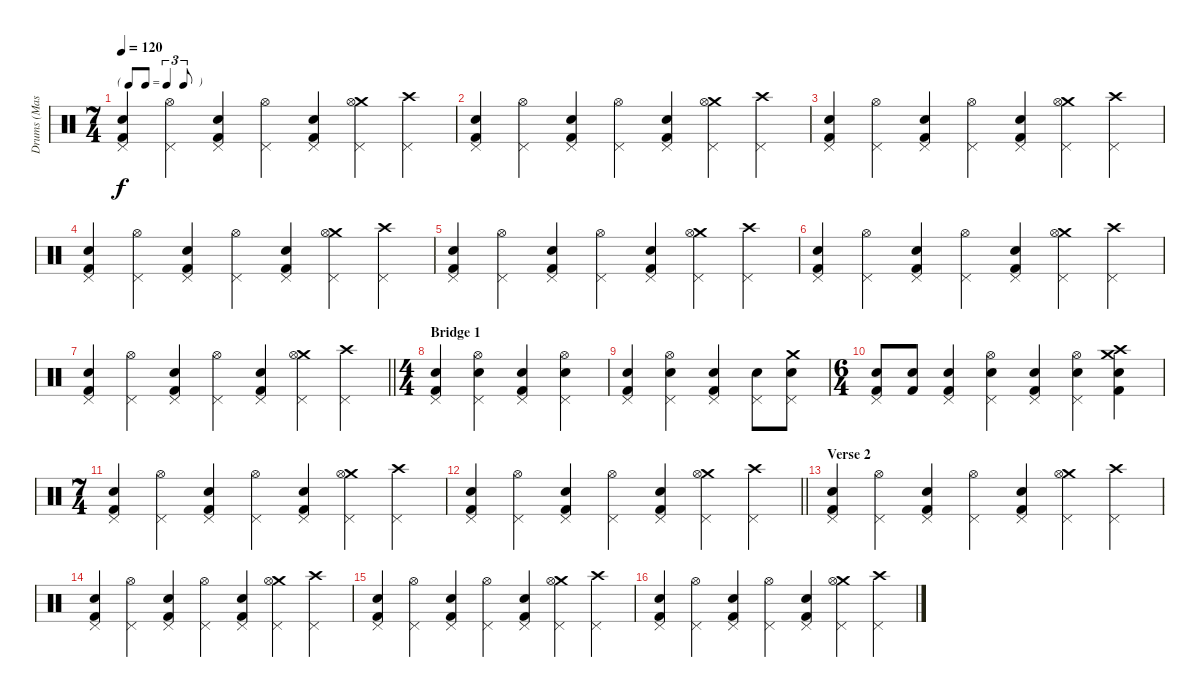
\track ("Drums (Mason)" "Drums (Mas") {instrument percussion}
\staff {score}
\articulation defaults
\ts (7 4)
\tf triplet8th
\tempo 120
\clef neutral
\ks c
("Kick (hit) 2" "Snare (hit) 2" "Pedal Hi-Hat (hit)").4{dy f} ("Hi-Hat (open)" "Pedal Hi-Hat (hit)").4 ("Kick (hit) 2" "Snare (hit) 2" "Pedal Hi-Hat (hit)").4 ("Hi-Hat (open)" "Pedal Hi-Hat (hit)").4 ("Kick (hit) 2" "Snare (hit) 2" "Pedal Hi-Hat (hit)").4 ("Crash medium (hit)" "Hi-Hat (open)" "Pedal Hi-Hat (hit)").4 ("Crash high (hit)" "Pedal Hi-Hat (hit)").4 |
("Kick (hit) 2" "Snare (hit) 2" "Pedal Hi-Hat (hit)").4 ("Hi-Hat (open)" "Pedal Hi-Hat (hit)").4 ("Kick (hit) 2" "Snare (hit) 2" "Pedal Hi-Hat (hit)").4 ("Hi-Hat (open)" "Pedal Hi-Hat (hit)").4 ("Kick (hit) 2" "Snare (hit) 2" "Pedal Hi-Hat (hit)").4 ("Crash medium (hit)" "Hi-Hat (open)" "Pedal Hi-Hat (hit)").4 ("Crash high (hit)" "Pedal Hi-Hat (hit)").4 |
("Kick (hit) 2" "Snare (hit) 2" "Pedal Hi-Hat (hit)").4 ("Hi-Hat (open)" "Pedal Hi-Hat (hit)").4 ("Kick (hit) 2" "Snare (hit) 2" "Pedal Hi-Hat (hit)").4 ("Hi-Hat (open)" "Pedal Hi-Hat (hit)").4 ("Kick (hit) 2" "Snare (hit) 2" "Pedal Hi-Hat (hit)").4 ("Crash medium (hit)" "Hi-Hat (open)" "Pedal Hi-Hat (hit)").4 ("Crash high (hit)" "Pedal Hi-Hat (hit)").4 |
("Kick (hit) 2" "Snare (hit) 2" "Pedal Hi-Hat (hit)").4 ("Hi-Hat (open)" "Pedal Hi-Hat (hit)").4 ("Kick (hit) 2" "Snare (hit) 2" "Pedal Hi-Hat (hit)").4 ("Hi-Hat (open)" "Pedal Hi-Hat (hit)").4 ("Kick (hit) 2" "Snare (hit) 2" "Pedal Hi-Hat (hit)").4 ("Crash medium (hit)" "Hi-Hat (open)" "Pedal Hi-Hat (hit)").4 ("Crash high (hit)" "Pedal Hi-Hat (hit)").4 |
("Kick (hit) 2" "Snare (hit) 2" "Pedal Hi-Hat (hit)").4 ("Hi-Hat (open)" "Pedal Hi-Hat (hit)").4 ("Kick (hit) 2" "Snare (hit) 2" "Pedal Hi-Hat (hit)").4 ("Hi-Hat (open)" "Pedal Hi-Hat (hit)").4 ("Kick (hit) 2" "Snare (hit) 2" "Pedal Hi-Hat (hit)").4 ("Crash medium (hit)" "Hi-Hat (open)" "Pedal Hi-Hat (hit)").4 ("Crash high (hit)" "Pedal Hi-Hat (hit)").4 |
("Kick (hit) 2" "Snare (hit) 2" "Pedal Hi-Hat (hit)").4 ("Hi-Hat (open)" "Pedal Hi-Hat (hit)").4 ("Kick (hit) 2" "Snare (hit) 2" "Pedal Hi-Hat (hit)").4 ("Hi-Hat (open)" "Pedal Hi-Hat (hit)").4 ("Kick (hit) 2" "Snare (hit) 2" "Pedal Hi-Hat (hit)").4 ("Crash medium (hit)" "Hi-Hat (open)" "Pedal Hi-Hat (hit)").4 ("Crash high (hit)" "Pedal Hi-Hat (hit)").4 |
\barLineRight lightlight
("Kick (hit) 2" "Snare (hit) 2" "Pedal Hi-Hat (hit)").4 ("Hi-Hat (open)" "Pedal Hi-Hat (hit)").4 ("Kick (hit) 2" "Snare (hit) 2" "Pedal Hi-Hat (hit)").4 ("Hi-Hat (open)" "Pedal Hi-Hat (hit)").4 ("Kick (hit) 2" "Snare (hit) 2" "Pedal Hi-Hat (hit)").4 ("Crash medium (hit)" "Hi-Hat (open)" "Pedal Hi-Hat (hit)").4 ("Crash high (hit)" "Pedal Hi-Hat (hit)").4 |
\ts (4 4)
\section ("" "Bridge 1")
("Kick (hit) 2" "Snare (hit) 2" "Pedal Hi-Hat (hit)").4 ("Hi-Hat (open)" "Snare (hit) 2" "Pedal Hi-Hat (hit)").4 ("Kick (hit) 2" "Snare (hit) 2" "Pedal Hi-Hat (hit)").4 ("Hi-Hat (open)" "Snare (hit) 2" "Pedal Hi-Hat (hit)").4 |
("Kick (hit) 2" "Snare (hit) 2" "Pedal Hi-Hat (hit)").4 ("Hi-Hat (open)" "Snare (hit) 2" "Pedal Hi-Hat (hit)").4 ("Kick (hit) 2" "Snare (hit) 2" "Pedal Hi-Hat (hit)").4 ("Snare (hit) 2" "Pedal Hi-Hat (hit)").8 ("Crash medium (hit)" "Snare (hit) 2" "Pedal Hi-Hat (hit)").8 |
\ts (6 4)
("Kick (hit) 2" "Snare (hit) 2" "Pedal Hi-Hat (hit)").8 ("Snare (hit) 2" "Kick (hit) 2").8 ("Kick (hit) 2" "Snare (hit) 2" "Pedal Hi-Hat (hit)").4 ("Hi-Hat (open)" "Snare (hit) 2" "Pedal Hi-Hat (hit)").4 ("Kick (hit) 2" "Snare (hit) 2" "Pedal Hi-Hat (hit)").4 ("Hi-Hat (open)" "Snare (hit) 2" "Pedal Hi-Hat (hit)").4 ("Kick (hit) 2" "Crash high (hit)" "Crash medium (hit)" "Snare (hit) 2").4 |
\ts (7 4)
("Kick (hit) 2" "Snare (hit) 2" "Pedal Hi-Hat (hit)").4 ("Hi-Hat (open)" "Pedal Hi-Hat (hit)").4 ("Kick (hit) 2" "Snare (hit) 2" "Pedal Hi-Hat (hit)").4 ("Hi-Hat (open)" "Pedal Hi-Hat (hit)").4 ("Kick (hit) 2" "Snare (hit) 2" "Pedal Hi-Hat (hit)").4 ("Crash medium (hit)" "Hi-Hat (open)" "Pedal Hi-Hat (hit)").4 ("Crash high (hit)" "Pedal Hi-Hat (hit)").4 |
\barLineRight lightlight
("Kick (hit) 2" "Snare (hit) 2" "Pedal Hi-Hat (hit)").4 ("Hi-Hat (open)" "Pedal Hi-Hat (hit)").4 ("Kick (hit) 2" "Snare (hit) 2" "Pedal Hi-Hat (hit)").4 ("Hi-Hat (open)" "Pedal Hi-Hat (hit)").4 ("Kick (hit) 2" "Snare (hit) 2" "Pedal Hi-Hat (hit)").4 ("Crash medium (hit)" "Hi-Hat (open)" "Pedal Hi-Hat (hit)").4 ("Crash high (hit)" "Pedal Hi-Hat (hit)").4 |
\section ("" "Verse 2")
("Kick (hit) 2" "Snare (hit) 2" "Pedal Hi-Hat (hit)").4 ("Hi-Hat (open)" "Pedal Hi-Hat (hit)").4 ("Kick (hit) 2" "Snare (hit) 2" "Pedal Hi-Hat (hit)").4 ("Hi-Hat (open)" "Pedal Hi-Hat (hit)").4 ("Kick (hit) 2" "Snare (hit) 2" "Pedal Hi-Hat (hit)").4 ("Crash medium (hit)" "Hi-Hat (open)" "Pedal Hi-Hat (hit)").4 ("Crash high (hit)" "Pedal Hi-Hat (hit)").4 |
("Kick (hit) 2" "Snare (hit) 2" "Pedal Hi-Hat (hit)").4 ("Hi-Hat (open)" "Pedal Hi-Hat (hit)").4 ("Kick (hit) 2" "Snare (hit) 2" "Pedal Hi-Hat (hit)").4 ("Hi-Hat (open)" "Pedal Hi-Hat (hit)").4 ("Kick (hit) 2" "Snare (hit) 2" "Pedal Hi-Hat (hit)").4 ("Crash medium (hit)" "Hi-Hat (open)" "Pedal Hi-Hat (hit)").4 ("Crash high (hit)" "Pedal Hi-Hat (hit)").4 |
("Kick (hit) 2" "Snare (hit) 2" "Pedal Hi-Hat (hit)").4 ("Hi-Hat (open)" "Pedal Hi-Hat (hit)").4 ("Kick (hit) 2" "Snare (hit) 2" "Pedal Hi-Hat (hit)").4 ("Hi-Hat (open)" "Pedal Hi-Hat (hit)").4 ("Kick (hit) 2" "Snare (hit) 2" "Pedal Hi-Hat (hit)").4 ("Crash medium (hit)" "Hi-Hat (open)" "Pedal Hi-Hat (hit)").4 ("Crash high (hit)" "Pedal Hi-Hat (hit)").4 |
("Kick (hit) 2" "Snare (hit) 2" "Pedal Hi-Hat (hit)").4 ("Hi-Hat (open)" "Pedal Hi-Hat (hit)").4 ("Kick (hit) 2" "Snare (hit) 2" "Pedal Hi-Hat (hit)").4 ("Hi-Hat (open)" "Pedal Hi-Hat (hit)").4 ("Kick (hit) 2" "Snare (hit) 2" "Pedal Hi-Hat (hit)").4 ("Crash medium (hit)" "Hi-Hat (open)" "Pedal Hi-Hat (hit)").4 ("Crash high (hit)" "Pedal Hi-Hat (hit)").4
